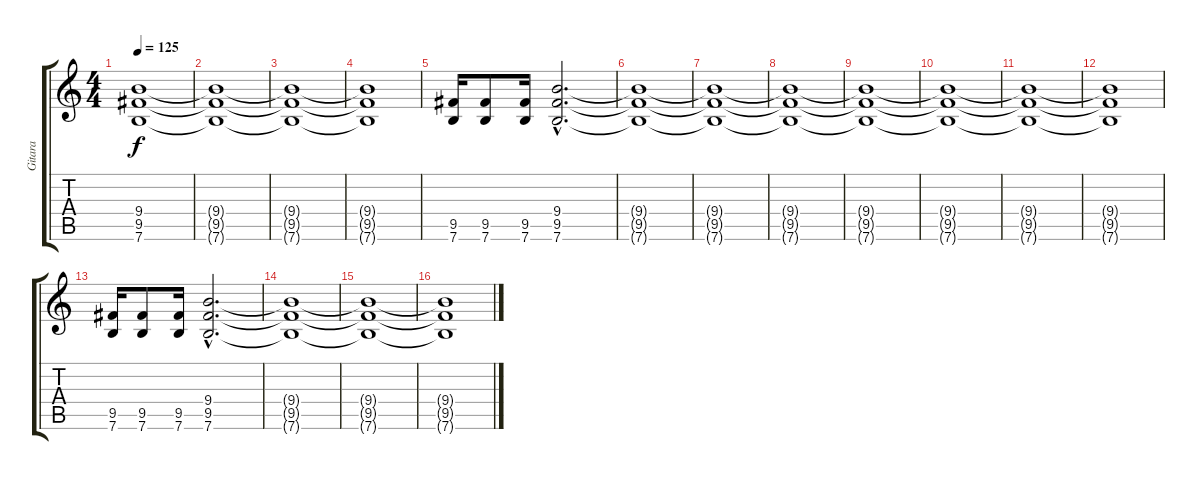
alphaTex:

\track ("Gitara" "Gitara") {instrument distortionguitar}
\staff {score tabs}
\tuning (E4 B3 G3 D3 A2 E2) {hide}
\ts (4 4)
\tempo 125
\clef g2
\ks c
(9.4{t} 9.5{t} 7.6{t}).1{dy f} |
(9.4{t} 9.5{t} 7.6{t}).1 |
(9.4{t} 9.5{t} 7.6{t}).1 |
(9.4{t} 9.5{t} 7.6{t}).1 |
(9.5 7.6).16 (9.5 7.6).8 (9.5 7.6).16 (9.4{hac} 9.5{hac} 7.6{hac}).2{d} |
(9.4{t} 9.5{t} 7.6{t}).1 |
(9.4{t} 9.5{t} 7.6{t}).1 |
(9.4{t} 9.5{t} 7.6{t}).1 |
(9.4{t} 9.5{t} 7.6{t}).1 |
(9.4{t} 9.5{t} 7.6{t}).1 |
(9.4{t} 9.5{t} 7.6{t}).1 |
(9.4{t} 9.5{t} 7.6{t}).1 |
(9.5 7.6).16 (9.5 7.6).8 (9.5 7.6).16 (9.4{hac} 9.5{hac} 7.6{hac}).2{d} |
(9.4{t} 9.5{t} 7.6{t}).1 |
(9.4{t} 9.5{t} 7.6{t}).1 |
(9.4{t} 9.5{t} 7.6{t}).1
